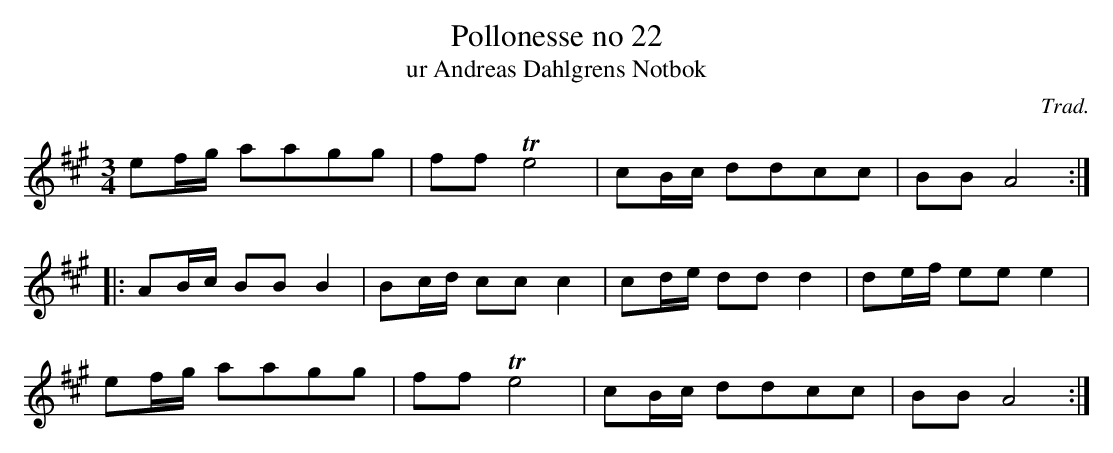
X:1
T:Pollonesse no 22
T:ur Andreas Dahlgrens Notbok
C:Trad.
M:3/4
L:1/16
K:A
e2fg a2a2g2g2 | f2f2 Te8 | c2Bc d2d2c2c2 | B2B2 A8:|
|:A2Bc B2B2 B4  | B2cd c2c2 c4 | c2de d2d2 d4 | d2ef e2e2 e4 |
e2fg a2a2g2g2 | f2f2 Te8 | c2Bc d2d2c2c2 | B2B2 A8:|
